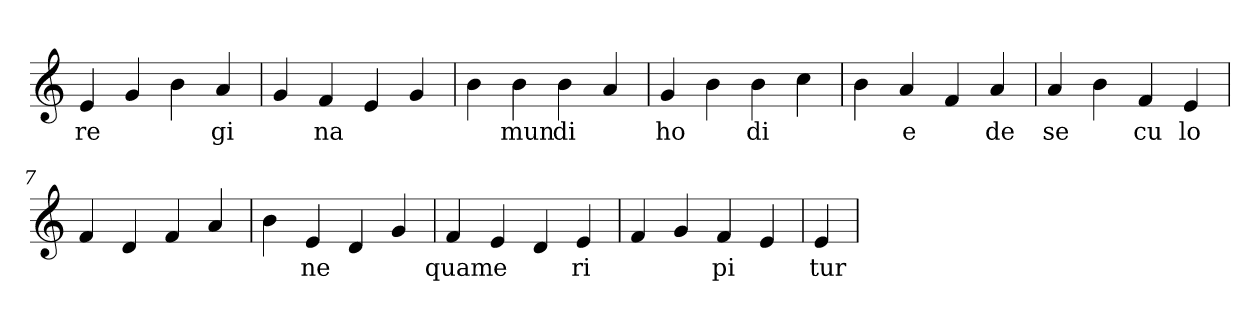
**kern	**text
*part1	*part1
*staff1	*staff1
*clefG2	*
=1	=1
4e	re
4g	.
4b	.
4a	gi
=2	=2
4g	.
4f	na
4e	.
4g	.
=3	=3
4b	.
4b	mun
4b	di
4a	.
=4	=4
4g	ho
4b	.
4b	di
4cc	.
=5	=5
4b	.
4a	e
4f	.
4a	de
=6	=6
4a	se
4b	.
4f	cu
4e	lo
=7	=7
4f	.
4d	.
4f	.
4a	.
=8	=8
4b	.
4e	ne
4d	.
4g	.
=9	=9
4f	quam
4e	e
4d	.
4e	ri
=10	=10
4f	.
4g	.
4f	pi
4e	.
=11	=11
4e	tur
=	=
*-	*-
